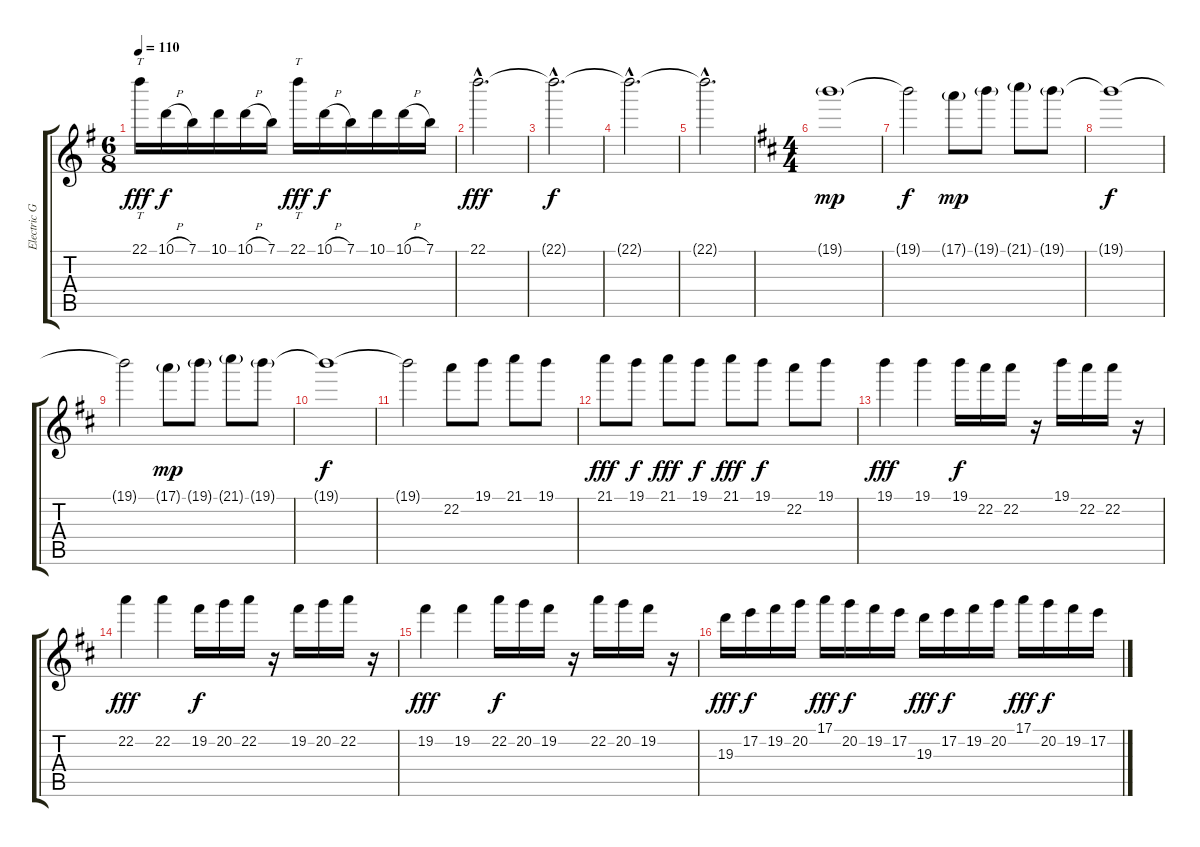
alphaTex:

\track ("Electric Guitar" "Electric G") {instrument overdrivenguitar}
\staff {score tabs}
\tuning (E4 B3 G3 D3 A2 E2) {hide}
\ts (6 8)
\tempo 110
\clef g2
\ks g
22.1.16{tt dy fff} 10.1{h}.16{dy f} 7.1.16 10.1.16 10.1{h}.16 7.1.16 22.1.16{tt dy fff} 10.1{h}.16{dy f} 7.1.16 10.1.16 10.1{h}.16 7.1.16 |
22.1{hac}.2{d dy fff volume 8} |
22.1{hac t}.2{d dy f} |
22.1{hac t}.2{d volume 5} |
22.1{hac t}.2{d} |
\ts (4 4)
\ks d
19.1{g}.1{dy mp volume 11} |
19.1{t}.2{dy f volume 11} 17.1{g}.8{dy mp} 19.1{g}.8 21.1{g}.8 19.1{g}.8 |
19.1{t}.1{dy f} |
19.1{t}.2 17.1{g}.8{dy mp} 19.1{g}.8 21.1{g}.8 19.1{g}.8 |
19.1{t}.1{dy f} |
19.1{t}.2 22.2.8 19.1.8 21.1.8 19.1.8 |
21.1.8{dy fff} 19.1.8{dy f} 21.1.8{dy fff} 19.1.8{dy f} 21.1.8{dy fff} 19.1.8{dy f} 22.2.8 19.1.8 |
19.1.4{dy fff} 19.1.4 19.1.16{dy f} 22.2.16 22.2.16 r.16 19.1.16 22.2.16 22.2.16 r.16 |
22.2.4{dy fff} 22.2.4 19.2.16{dy f} 20.2.16 22.2.16 r.16 19.2.16 20.2.16 22.2.16 r.16 |
19.2.4{dy fff} 19.2.4 22.2.16{dy f} 20.2.16 19.2.16 r.16 22.2.16 20.2.16 19.2.16 r.16 |
19.3.16{dy fff} 17.2.16{dy f} 19.2.16 20.2.16 17.1.16{dy fff} 20.2.16{dy f} 19.2.16 17.2.16 19.3.16{dy fff} 17.2.16{dy f} 19.2.16 20.2.16 17.1.16{dy fff} 20.2.16{dy f} 19.2.16 17.2.16
